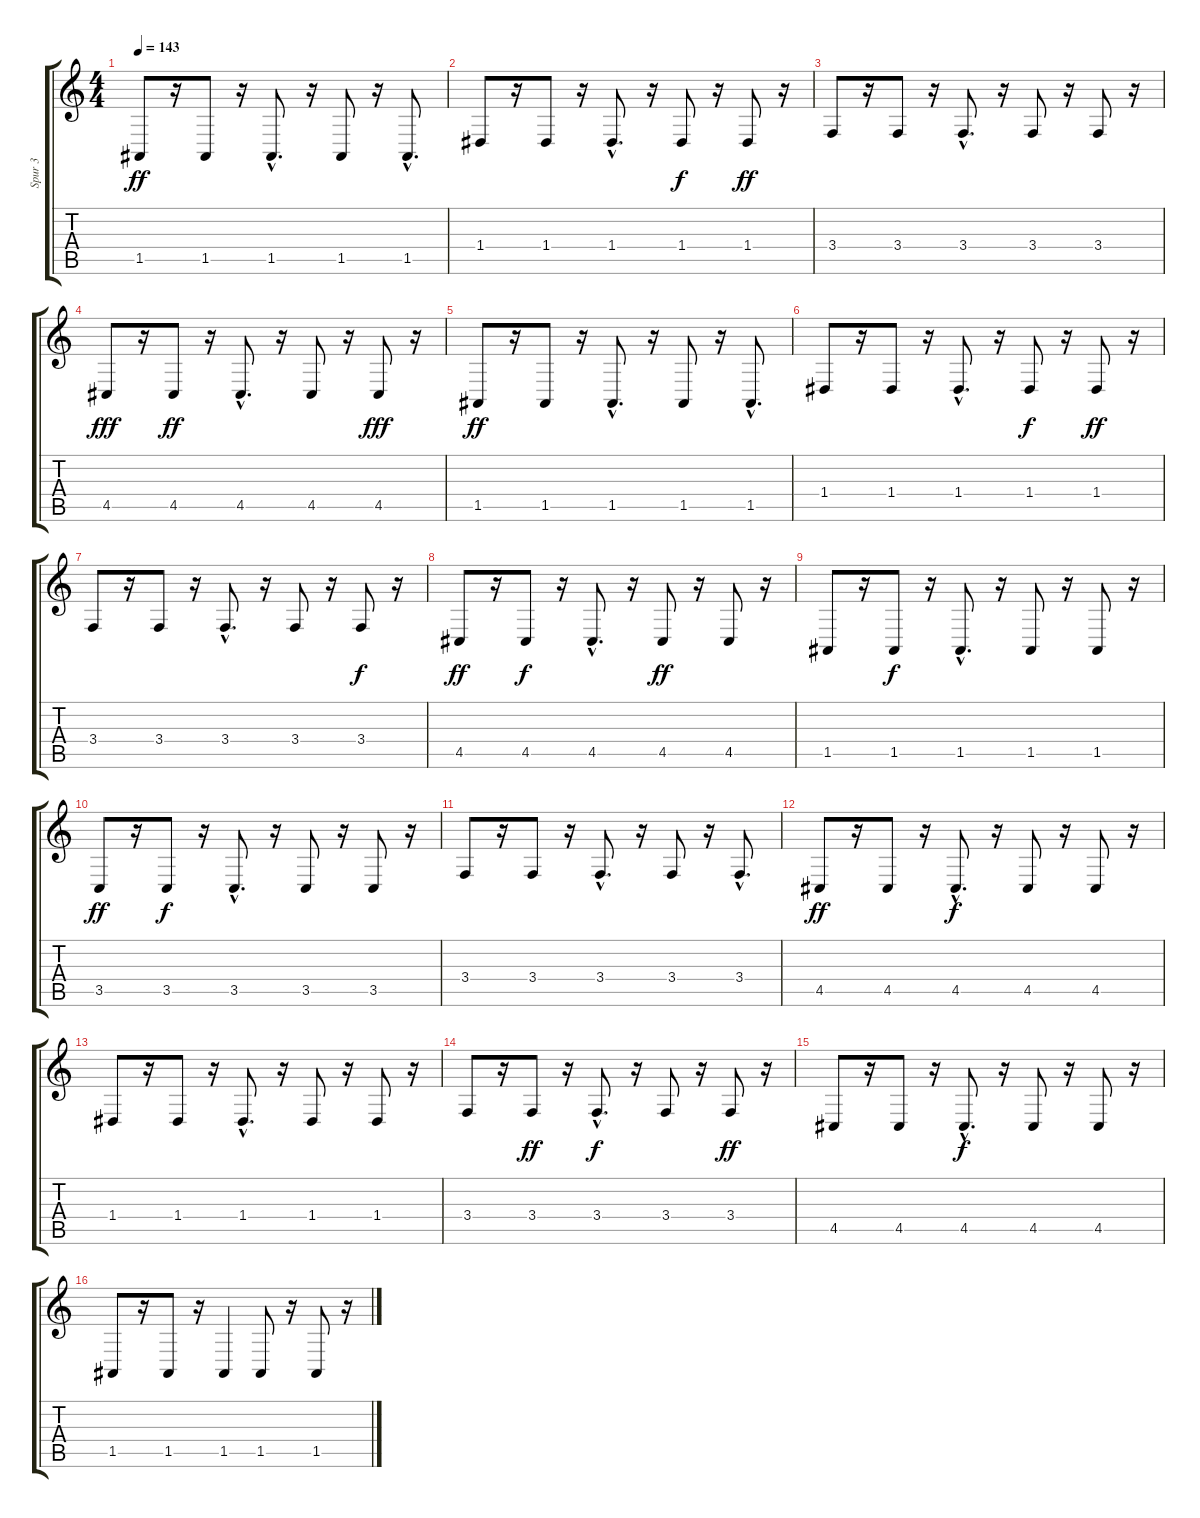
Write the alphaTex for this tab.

\track ("Spur 3" "Spur 3") {instrument percussiveorgan}
\staff {score tabs}
\tuning (E4 B3 G3 D3 A2 E2) {hide}
\ts (4 4)
\tempo 143
\clef g2
\ks c
1.5.8{dy ff} r.16 1.5.8 r.16 1.5{hac}.8{d} r.16 1.5.8 r.16 1.5{hac}.8{d} |
1.4.8 r.16 1.4.8 r.16 1.4{hac}.8{d} r.16 1.4.8{dy f} r.16 1.4.8{dy ff} r.16 |
3.4.8 r.16 3.4.8 r.16 3.4{hac}.8{d} r.16 3.4.8 r.16 3.4.8 r.16 |
4.5.8{dy fff} r.16 4.5.8{dy ff} r.16 4.5{hac}.8{d} r.16 4.5.8 r.16 4.5.8{dy fff} r.16 |
1.5.8{dy ff} r.16 1.5.8 r.16 1.5{hac}.8{d} r.16 1.5.8 r.16 1.5{hac}.8{d} |
1.4.8 r.16 1.4.8 r.16 1.4{hac}.8{d} r.16 1.4.8{dy f} r.16 1.4.8{dy ff} r.16 |
3.4.8 r.16 3.4.8 r.16 3.4{hac}.8{d} r.16 3.4.8 r.16 3.4.8{dy f} r.16 |
4.5.8{dy ff} r.16 4.5.8{dy f} r.16 4.5{hac}.8{d} r.16 4.5.8{dy ff} r.16 4.5.8 r.16 |
1.5.8 r.16 1.5.8{dy f} r.16 1.5{hac}.8{d} r.16 1.5.8 r.16 1.5.8 r.16 |
3.5.8{dy ff} r.16 3.5.8{dy f} r.16 3.5{hac}.8{d} r.16 3.5.8 r.16 3.5.8 r.16 |
3.4.8 r.16 3.4.8 r.16 3.4{hac}.8{d} r.16 3.4.8 r.16 3.4{hac}.8{d} |
4.5.8{dy ff} r.16 4.5.8 r.16 4.5{hac}.8{d dy f} r.16 4.5.8 r.16 4.5.8 r.16 |
1.4.8 r.16 1.4.8 r.16 1.4{hac}.8{d} r.16 1.4.8 r.16 1.4.8 r.16 |
3.4.8 r.16 3.4.8{dy ff} r.16 3.4{hac}.8{d dy f} r.16 3.4.8 r.16 3.4.8{dy ff} r.16 |
4.5.8 r.16 4.5.8 r.16 4.5{hac}.8{d dy f} r.16 4.5.8 r.16 4.5.8 r.16 |
1.5.8 r.16 1.5.8 r.16 1.5.4 1.5.8 r.16 1.5.8 r.16
